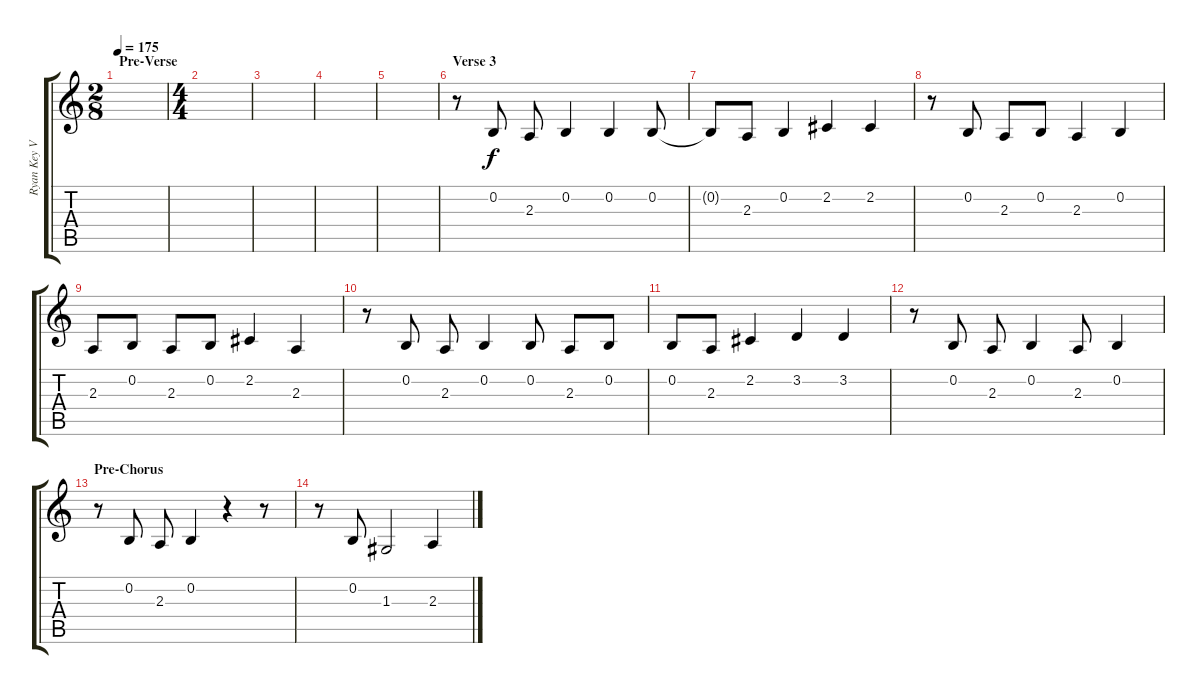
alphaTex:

\track ("Ryan Key Vocals" "Ryan Key V") {instrument oboe}
\staff {score tabs}
\tuning (E4 B3 G3 D3 A2 E2) {hide}
\ts (2 8)
\section ("" "Pre-Verse")
\tempo 175
\clef g2
\ks c
|
\ts (4 4)
|
|
|
|
\section ("" "Verse 3")
r.8 0.2.8 2.3.8 0.2.4 0.2.4 0.2.8 |
0.2{t}.8 2.3.8 0.2.4 2.2.4 2.2.4 |
r.8 0.2.8 2.3.8 0.2.8 2.3.4 0.2.4 |
2.3.8 0.2.8 2.3.8 0.2.8 2.2.4 2.3.4 |
r.8 0.2.8 2.3.8 0.2.4 0.2.8 2.3.8 0.2.8 |
0.2.8 2.3.8 2.2.4 3.2.4 3.2.4 |
r.8 0.2.8 2.3.8 0.2.4 2.3.8 0.2.4 |
\section ("" "Pre-Chorus")
r.8 0.2.8 2.3.8 0.2.4 r.4 r.8 |
r.8 0.2.8 1.3.2 2.3.4
